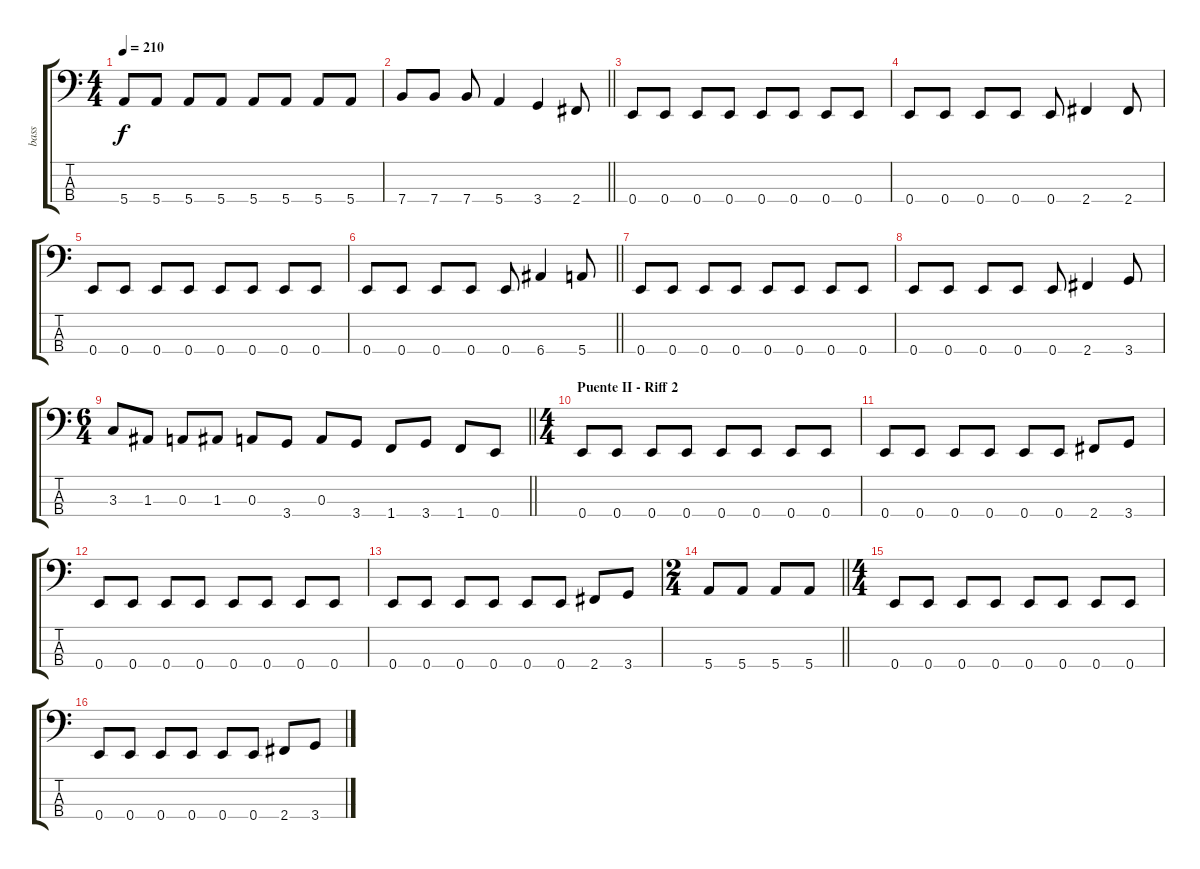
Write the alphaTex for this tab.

\track ("bass" "bass") {instrument electricbassfinger}
\staff {score tabs}
\tuning (G2 D2 A1 E1) {hide}
\ts (4 4)
\tempo 210
\clef f4
\ks c
5.4.8{dy f} 5.4.8 5.4.8 5.4.8 5.4.8 5.4.8 5.4.8 5.4.8 |
\barLineRight lightlight
7.4.8 7.4.8 7.4.8 5.4.4 3.4.4 2.4.8 |
0.4.8 0.4.8 0.4.8 0.4.8 0.4.8 0.4.8 0.4.8 0.4.8 |
0.4.8 0.4.8 0.4.8 0.4.8 0.4.8 2.4.4 2.4.8 |
0.4.8 0.4.8 0.4.8 0.4.8 0.4.8 0.4.8 0.4.8 0.4.8 |
\barLineRight lightlight
0.4.8 0.4.8 0.4.8 0.4.8 0.4.8 6.4.4 5.4.8 |
0.4.8 0.4.8 0.4.8 0.4.8 0.4.8 0.4.8 0.4.8 0.4.8 |
0.4.8 0.4.8 0.4.8 0.4.8 0.4.8 2.4.4 3.4.8 |
\ts (6 4)
\barLineRight lightlight
3.3.8 1.3.8 0.3.8 1.3.8 0.3.8 3.4.8 0.3.8 3.4.8 1.4.8 3.4.8 1.4.8 0.4.8 |
\ts (4 4)
\section ("" "Puente II - Riff 2")
0.4.8 0.4.8 0.4.8 0.4.8 0.4.8 0.4.8 0.4.8 0.4.8 |
0.4.8 0.4.8 0.4.8 0.4.8 0.4.8 0.4.8 2.4.8 3.4.8 |
0.4.8 0.4.8 0.4.8 0.4.8 0.4.8 0.4.8 0.4.8 0.4.8 |
0.4.8 0.4.8 0.4.8 0.4.8 0.4.8 0.4.8 2.4.8 3.4.8 |
\ts (2 4)
\barLineRight lightlight
5.4.8 5.4.8 5.4.8 5.4.8 |
\ts (4 4)
0.4.8 0.4.8 0.4.8 0.4.8 0.4.8 0.4.8 0.4.8 0.4.8 |
0.4.8 0.4.8 0.4.8 0.4.8 0.4.8 0.4.8 2.4.8 3.4.8
